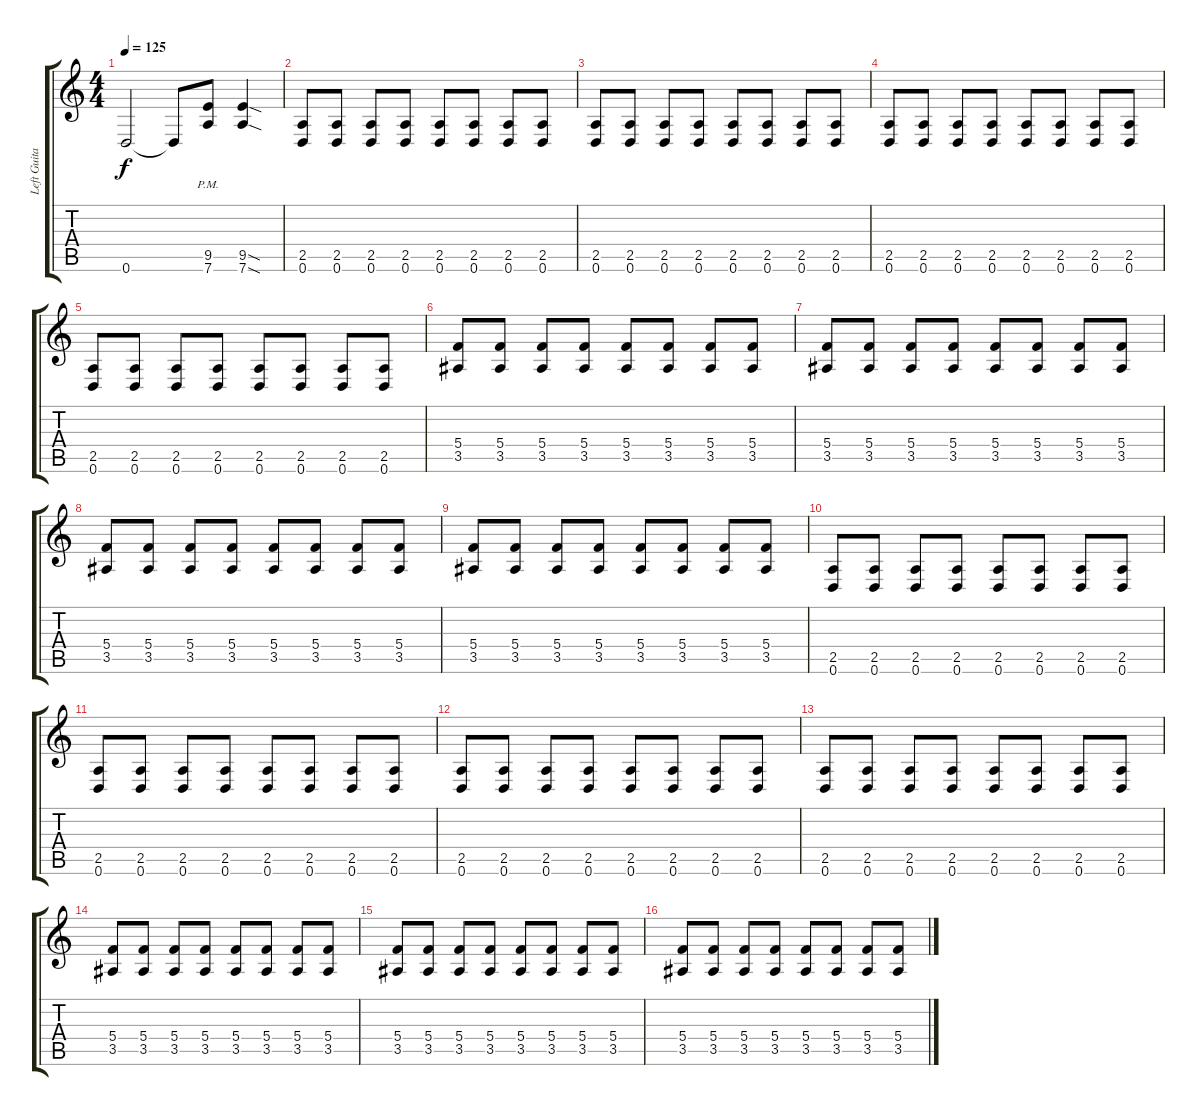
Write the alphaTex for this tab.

\track ("Left Guitar" "Left Guita") {instrument distortionguitar}
\staff {score tabs}
\tuning (D4 A3 F3 C3 G2 D2) {hide}
\ts (4 4)
\tempo 125
\clef g2
\ks c
0.6{t}.2{dy f} 0.6{t}.8 (9.5{pm} 7.6{pm}).8 (9.5{sod} 7.6{sod}).4 |
(2.5 0.6).8 (2.5 0.6).8 (2.5 0.6).8 (2.5 0.6).8 (2.5 0.6).8 (2.5 0.6).8 (2.5 0.6).8 (2.5 0.6).8 |
(2.5 0.6).8 (2.5 0.6).8 (2.5 0.6).8 (2.5 0.6).8 (2.5 0.6).8 (2.5 0.6).8 (2.5 0.6).8 (2.5 0.6).8 |
(2.5 0.6).8 (2.5 0.6).8 (2.5 0.6).8 (2.5 0.6).8 (2.5 0.6).8 (2.5 0.6).8 (2.5 0.6).8 (2.5 0.6).8 |
(2.5 0.6).8 (2.5 0.6).8 (2.5 0.6).8 (2.5 0.6).8 (2.5 0.6).8 (2.5 0.6).8 (2.5 0.6).8 (2.5 0.6).8 |
(5.4 3.5).8 (5.4 3.5).8 (5.4 3.5).8 (5.4 3.5).8 (5.4 3.5).8 (5.4 3.5).8 (5.4 3.5).8 (5.4 3.5).8 |
(5.4 3.5).8 (5.4 3.5).8 (5.4 3.5).8 (5.4 3.5).8 (5.4 3.5).8 (5.4 3.5).8 (5.4 3.5).8 (5.4 3.5).8 |
(5.4 3.5).8 (5.4 3.5).8 (5.4 3.5).8 (5.4 3.5).8 (5.4 3.5).8 (5.4 3.5).8 (5.4 3.5).8 (5.4 3.5).8 |
(5.4 3.5).8 (5.4 3.5).8 (5.4 3.5).8 (5.4 3.5).8 (5.4 3.5).8 (5.4 3.5).8 (5.4 3.5).8 (5.4 3.5).8 |
(2.5 0.6).8 (2.5 0.6).8 (2.5 0.6).8 (2.5 0.6).8 (2.5 0.6).8 (2.5 0.6).8 (2.5 0.6).8 (2.5 0.6).8 |
(2.5 0.6).8 (2.5 0.6).8 (2.5 0.6).8 (2.5 0.6).8 (2.5 0.6).8 (2.5 0.6).8 (2.5 0.6).8 (2.5 0.6).8 |
(2.5 0.6).8 (2.5 0.6).8 (2.5 0.6).8 (2.5 0.6).8 (2.5 0.6).8 (2.5 0.6).8 (2.5 0.6).8 (2.5 0.6).8 |
(2.5 0.6).8 (2.5 0.6).8 (2.5 0.6).8 (2.5 0.6).8 (2.5 0.6).8 (2.5 0.6).8 (2.5 0.6).8 (2.5 0.6).8 |
(5.4 3.5).8 (5.4 3.5).8 (5.4 3.5).8 (5.4 3.5).8 (5.4 3.5).8 (5.4 3.5).8 (5.4 3.5).8 (5.4 3.5).8 |
(5.4 3.5).8 (5.4 3.5).8 (5.4 3.5).8 (5.4 3.5).8 (5.4 3.5).8 (5.4 3.5).8 (5.4 3.5).8 (5.4 3.5).8 |
(5.4 3.5).8 (5.4 3.5).8 (5.4 3.5).8 (5.4 3.5).8 (5.4 3.5).8 (5.4 3.5).8 (5.4 3.5).8 (5.4 3.5).8
